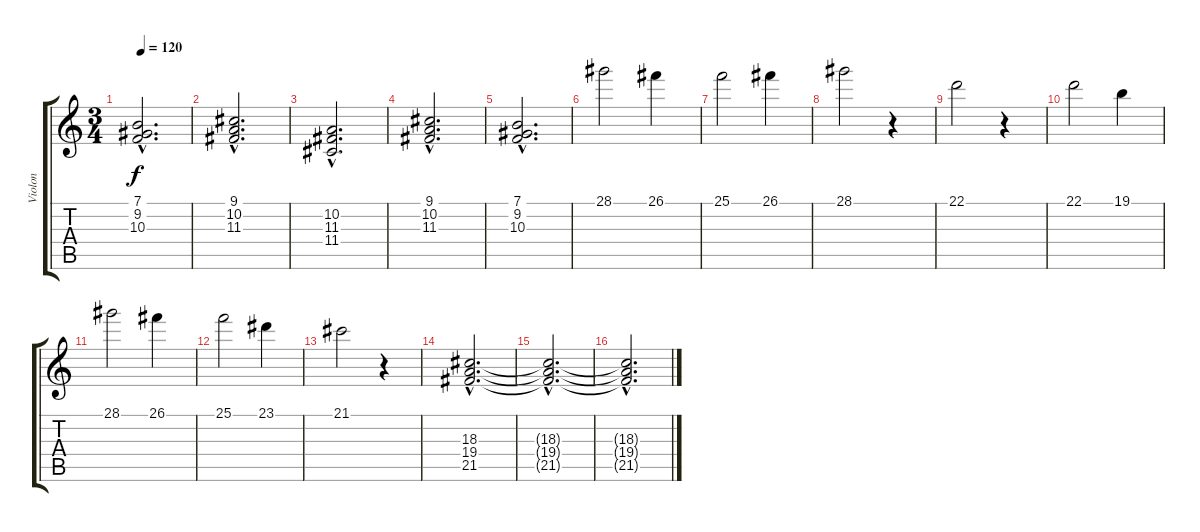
\track ("Violon" "Violon") {instrument violin}
\staff {score tabs}
\tuning (E4 B3 G3 D3 A2 E2) {hide}
\ts (3 4)
\tempo 120
\clef g2
\ks c
(7.1{hac} 9.2{hac} 10.3{hac}).2{d dy f} |
(9.1{hac} 10.2{hac} 11.3{hac}).2{d} |
(10.2{hac} 11.3{hac} 11.4{hac}).2{d} |
(9.1{hac} 10.2{hac} 11.3{hac}).2{d} |
(7.1{hac} 9.2{hac} 10.3{hac}).2{d} |
28.1.2 26.1.4 |
25.1.2 26.1.4 |
28.1.2 r.4 |
22.1.2 r.4 |
22.1.2 19.1.4 |
28.1.2 26.1.4 |
25.1.2 23.1.4 |
21.1.2 r.4 |
(18.3{hac} 19.4{hac} 21.5{hac}).2{d} |
(18.3{hac t} 19.4{hac t} 21.5{hac t}).2{d} |
(18.3{hac t} 19.4{hac t} 21.5{hac t}).2{d}
